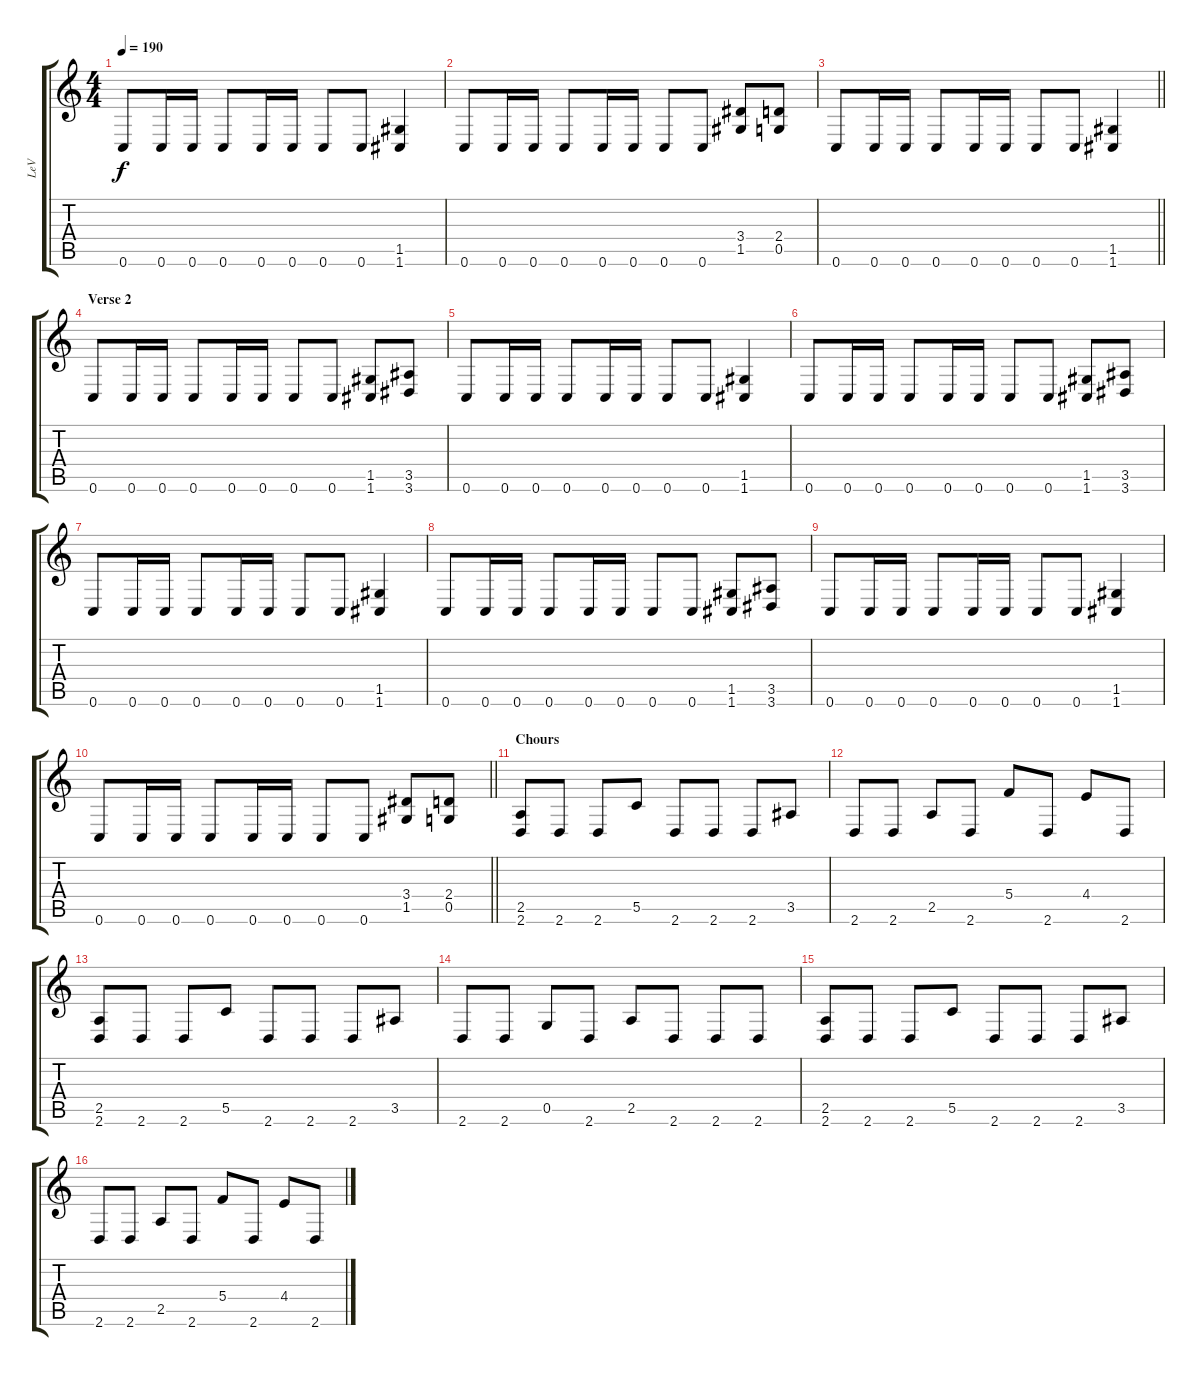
\track ("LeV" "LeV") {instrument distortionguitar}
\staff {score tabs}
\tuning (D4 A3 F3 C3 G2 C2) {hide}
\ts (4 4)
\tempo 190
\clef g2
\ks c
0.6.8{dy f} 0.6.16 0.6.16 0.6.8 0.6.16 0.6.16 0.6.8 0.6.8 (1.5 1.6).4 |
0.6.8 0.6.16 0.6.16 0.6.8 0.6.16 0.6.16 0.6.8 0.6.8 (3.4 1.5).8 (2.4 0.5).8 |
\barLineRight lightlight
0.6.8 0.6.16 0.6.16 0.6.8 0.6.16 0.6.16 0.6.8 0.6.8 (1.5 1.6).4 |
\section ("" "Verse 2")
0.6.8 0.6.16 0.6.16 0.6.8 0.6.16 0.6.16 0.6.8 0.6.8 (1.5 1.6).8 (3.5 3.6).8 |
0.6.8 0.6.16 0.6.16 0.6.8 0.6.16 0.6.16 0.6.8 0.6.8 (1.5 1.6).4 |
0.6.8 0.6.16 0.6.16 0.6.8 0.6.16 0.6.16 0.6.8 0.6.8 (1.5 1.6).8 (3.5 3.6).8 |
0.6.8 0.6.16 0.6.16 0.6.8 0.6.16 0.6.16 0.6.8 0.6.8 (1.5 1.6).4 |
0.6.8 0.6.16 0.6.16 0.6.8 0.6.16 0.6.16 0.6.8 0.6.8 (1.5 1.6).8 (3.5 3.6).8 |
0.6.8 0.6.16 0.6.16 0.6.8 0.6.16 0.6.16 0.6.8 0.6.8 (1.5 1.6).4 |
\barLineRight lightlight
0.6.8 0.6.16 0.6.16 0.6.8 0.6.16 0.6.16 0.6.8 0.6.8 (3.4 1.5).8 (2.4 0.5).8 |
\section ("" "Chours")
(2.5 2.6).8 2.6.8 2.6.8 5.5.8 2.6.8 2.6.8 2.6.8 3.5.8 |
2.6.8 2.6.8 2.5.8 2.6.8 5.4.8 2.6.8 4.4.8 2.6.8 |
(2.5 2.6).8 2.6.8 2.6.8 5.5.8 2.6.8 2.6.8 2.6.8 3.5.8 |
2.6.8 2.6.8 0.5.8 2.6.8 2.5.8 2.6.8 2.6.8 2.6.8 |
(2.5 2.6).8 2.6.8 2.6.8 5.5.8 2.6.8 2.6.8 2.6.8 3.5.8 |
2.6.8 2.6.8 2.5.8 2.6.8 5.4.8 2.6.8 4.4.8 2.6.8
